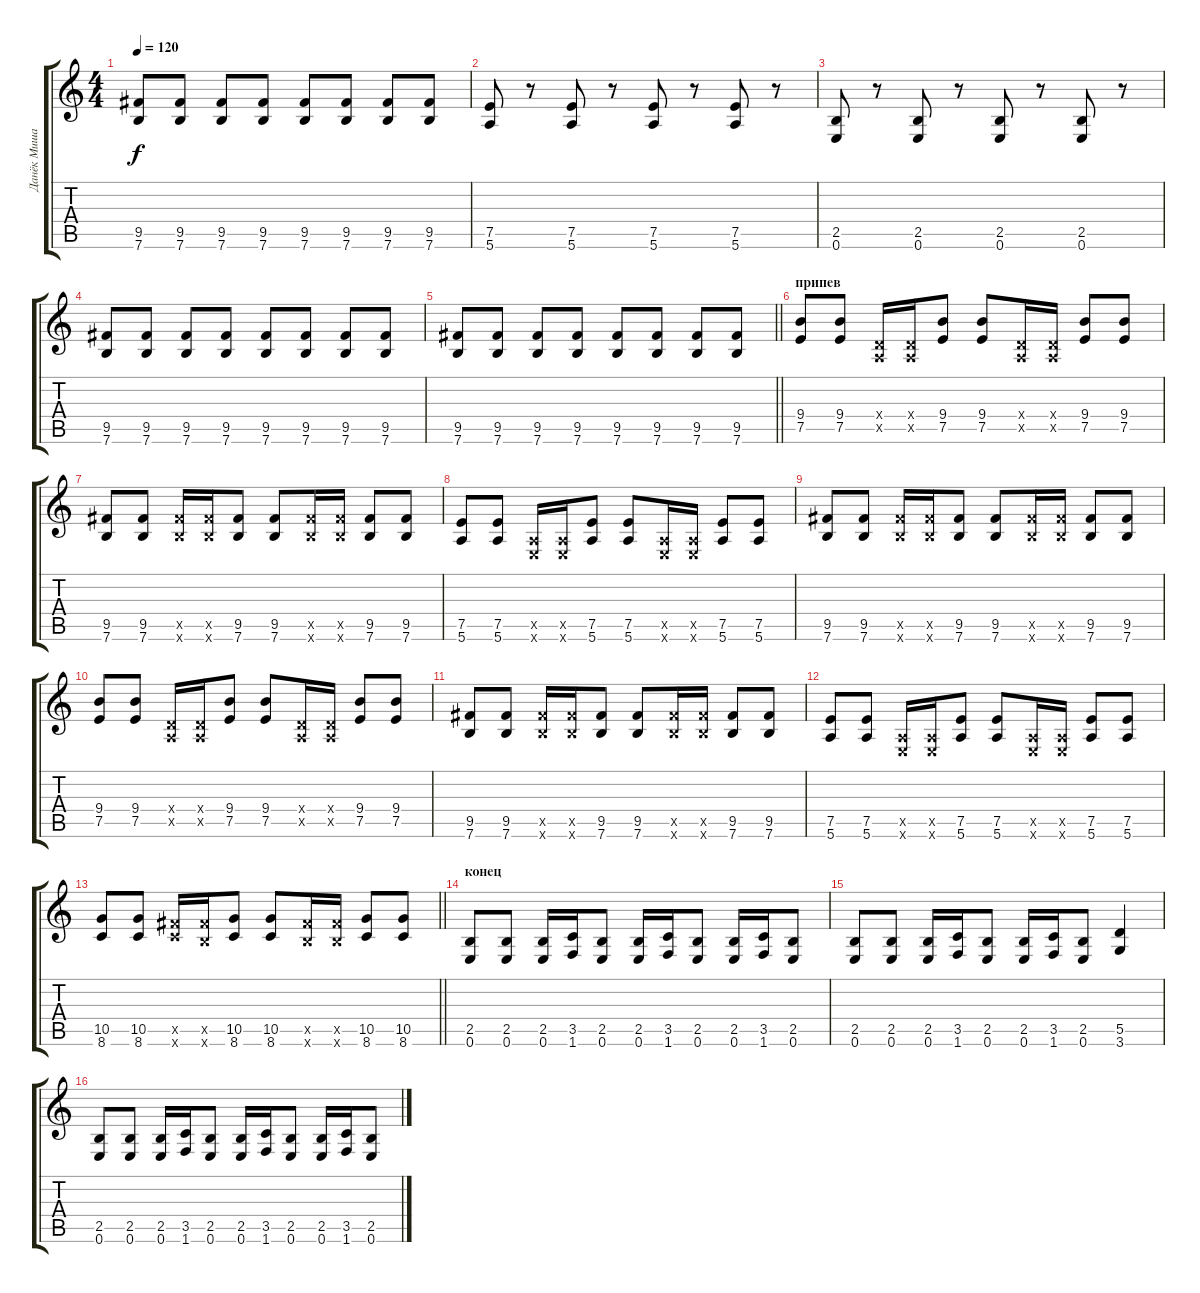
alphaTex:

\track ("Данёк Мишанин" "Данёк Миша") {instrument distortionguitar}
\staff {score tabs}
\tuning (E4 B3 G3 D3 A2 E2) {hide}
\ts (4 4)
\tempo 120
\clef g2
\ks c
(9.5 7.6).8{dy f} (9.5 7.6).8 (9.5 7.6).8 (9.5 7.6).8 (9.5 7.6).8 (9.5 7.6).8 (9.5 7.6).8 (9.5 7.6).8 |
(7.5 5.6).8 r.8 (7.5 5.6).8 r.8 (7.5 5.6).8 r.8 (7.5 5.6).8 r.8 |
(2.5 0.6).8 r.8 (2.5 0.6).8 r.8 (2.5 0.6).8 r.8 (2.5 0.6).8 r.8 |
(9.5 7.6).8 (9.5 7.6).8 (9.5 7.6).8 (9.5 7.6).8 (9.5 7.6).8 (9.5 7.6).8 (9.5 7.6).8 (9.5 7.6).8 |
\barLineRight lightlight
(9.5 7.6).8 (9.5 7.6).8 (9.5 7.6).8 (9.5 7.6).8 (9.5 7.6).8 (9.5 7.6).8 (9.5 7.6).8 (9.5 7.6).8 |
\section ("" "припев")
(9.4 7.5).8 (9.4 7.5).8 (0.4{x} 0.5{x}).16 (0.4{x} 0.5{x}).16 (9.4 7.5).8 (9.4 7.5).8 (0.4{x} 0.5{x}).16 (0.4{x} 0.5{x}).16 (9.4 7.5).8 (9.4 7.5).8 |
(9.5 7.6).8 (9.5 7.6).8 (9.5{x} 7.6{x}).16 (9.5{x} 7.6{x}).16 (9.5 7.6).8 (9.5 7.6).8 (9.5{x} 7.6{x}).16 (9.5{x} 7.6{x}).16 (9.5 7.6).8 (9.5 7.6).8 |
(7.5 5.6).8 (7.5 5.6).8 (0.5{x} 0.6{x}).16 (0.5{x} 0.6{x}).16 (7.5 5.6).8 (7.5 5.6).8 (0.5{x} 0.6{x}).16 (0.5{x} 0.6{x}).16 (7.5 5.6).8 (7.5 5.6).8 |
(9.5 7.6).8 (9.5 7.6).8 (9.5{x} 7.6{x}).16 (9.5{x} 7.6{x}).16 (9.5 7.6).8 (9.5 7.6).8 (9.5{x} 7.6{x}).16 (9.5{x} 7.6{x}).16 (9.5 7.6).8 (9.5 7.6).8 |
(9.4 7.5).8 (9.4 7.5).8 (0.4{x} 0.5{x}).16 (0.4{x} 0.5{x}).16 (9.4 7.5).8 (9.4 7.5).8 (0.4{x} 0.5{x}).16 (0.4{x} 0.5{x}).16 (9.4 7.5).8 (9.4 7.5).8 |
(9.5 7.6).8 (9.5 7.6).8 (9.5{x} 7.6{x}).16 (9.5{x} 7.6{x}).16 (9.5 7.6).8 (9.5 7.6).8 (9.5{x} 7.6{x}).16 (9.5{x} 7.6{x}).16 (9.5 7.6).8 (9.5 7.6).8 |
(7.5 5.6).8 (7.5 5.6).8 (0.5{x} 0.6{x}).16 (0.5{x} 0.6{x}).16 (7.5 5.6).8 (7.5 5.6).8 (0.5{x} 0.6{x}).16 (0.5{x} 0.6{x}).16 (7.5 5.6).8 (7.5 5.6).8 |
\barLineRight lightlight
(10.5 8.6).8 (10.5 8.6).8 (9.5{x} 8.6{x}).16 (9.5{x} 7.6{x}).16 (10.5 8.6).8 (10.5 8.6).8 (9.5{x} 7.6{x}).16 (9.5{x} 7.6{x}).16 (10.5 8.6).8 (10.5 8.6).8 |
\section ("" "конец")
(2.5 0.6).8 (2.5 0.6).8 (2.5 0.6).16 (3.5 1.6).16 (2.5 0.6).8 (2.5 0.6).16 (3.5 1.6).16 (2.5 0.6).8 (2.5 0.6).16 (3.5 1.6).16 (2.5 0.6).8 |
(2.5 0.6).8 (2.5 0.6).8 (2.5 0.6).16 (3.5 1.6).16 (2.5 0.6).8 (2.5 0.6).16 (3.5 1.6).16 (2.5 0.6).8 (5.5 3.6).4 |
(2.5 0.6).8 (2.5 0.6).8 (2.5 0.6).16 (3.5 1.6).16 (2.5 0.6).8 (2.5 0.6).16 (3.5 1.6).16 (2.5 0.6).8 (2.5 0.6).16 (3.5 1.6).16 (2.5 0.6).8
